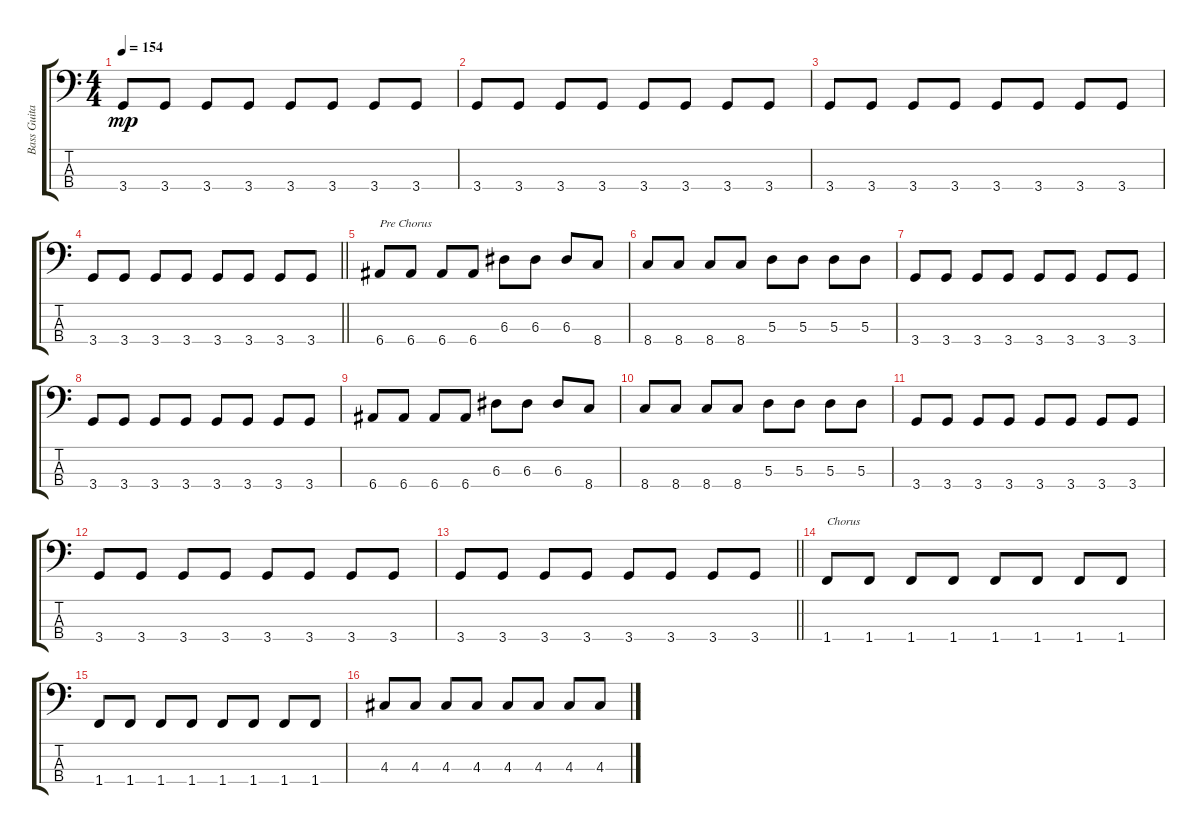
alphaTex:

\track ("Bass Guitar" "Bass Guita") {instrument electricbasspick}
\staff {score tabs}
\tuning (G2 D2 A1 E1) {hide}
\ts (4 4)
\tempo 154
\clef f4
\ks c
3.4.8{dy mp} 3.4.8 3.4.8 3.4.8 3.4.8 3.4.8 3.4.8 3.4.8 |
3.4.8 3.4.8 3.4.8 3.4.8 3.4.8 3.4.8 3.4.8 3.4.8 |
3.4.8 3.4.8 3.4.8 3.4.8 3.4.8 3.4.8 3.4.8 3.4.8 |
\barLineRight lightlight
3.4.8 3.4.8 3.4.8 3.4.8 3.4.8 3.4.8 3.4.8 3.4.8 |
6.4.8{txt "Pre Chorus"} 6.4.8 6.4.8 6.4.8 6.3.8 6.3.8 6.3.8 8.4.8 |
8.4.8 8.4.8 8.4.8 8.4.8 5.3.8 5.3.8 5.3.8 5.3.8 |
3.4.8 3.4.8 3.4.8 3.4.8 3.4.8 3.4.8 3.4.8 3.4.8 |
3.4.8 3.4.8 3.4.8 3.4.8 3.4.8 3.4.8 3.4.8 3.4.8 |
6.4.8 6.4.8 6.4.8 6.4.8 6.3.8 6.3.8 6.3.8 8.4.8 |
8.4.8 8.4.8 8.4.8 8.4.8 5.3.8 5.3.8 5.3.8 5.3.8 |
3.4.8 3.4.8 3.4.8 3.4.8 3.4.8 3.4.8 3.4.8 3.4.8 |
3.4.8 3.4.8 3.4.8 3.4.8 3.4.8 3.4.8 3.4.8 3.4.8 |
\barLineRight lightlight
3.4.8 3.4.8 3.4.8 3.4.8 3.4.8 3.4.8 3.4.8 3.4.8 |
1.4.8{txt "Chorus"} 1.4.8 1.4.8 1.4.8 1.4.8 1.4.8 1.4.8 1.4.8 |
1.4.8 1.4.8 1.4.8 1.4.8 1.4.8 1.4.8 1.4.8 1.4.8 |
4.3.8 4.3.8 4.3.8 4.3.8 4.3.8 4.3.8 4.3.8 4.3.8
